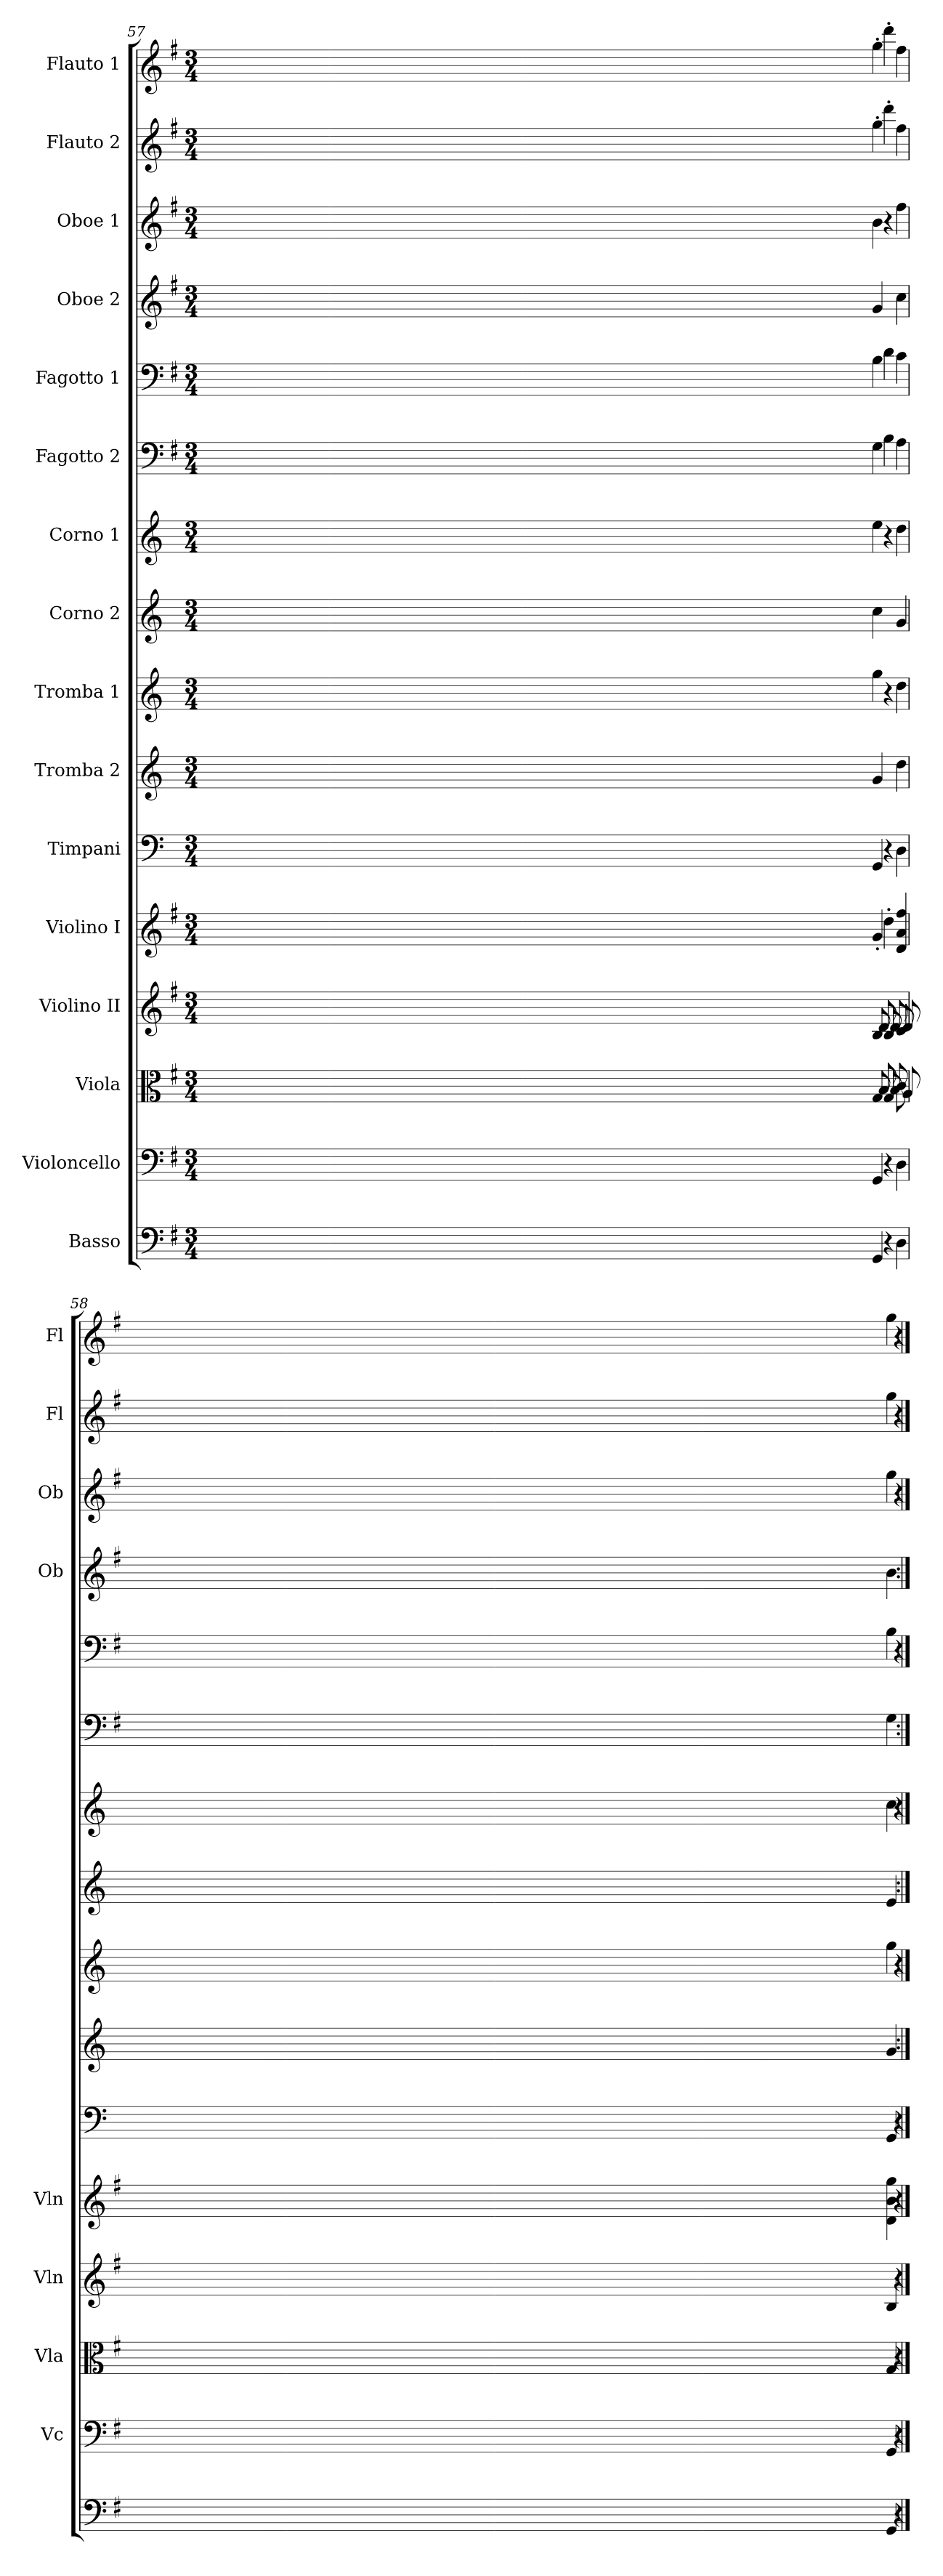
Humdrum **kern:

**kern	**kern	**kern	**kern	**kern	**kern	**kern	**kern	**kern	**kern	**kern	**kern	**kern	**kern	**kern	**kern
*part16	*part15	*part14	*part13	*part12	*part11	*part10	*part9	*part8	*part7	*part6	*part5	*part4	*part3	*part2	*part1
*staff16	*staff15	*staff14	*staff13	*staff12	*staff11	*staff10	*staff9	*staff8	*staff7	*staff6	*staff5	*staff4	*staff3	*staff2	*staff1
*I"Basso	*I"Violoncello	*I"Viola	*I"Violino II	*I"Violino I	*I"Timpani	*I"Tromba 2	*I"Tromba 1	*I"Corno 2	*I"Corno 1	*I"Fagotto 2	*I"Fagotto 1	*I"Oboe 2	*I"Oboe 1	*I"Flauto 2	*I"Flauto 1
*	*I'Vc	*I'Vla	*I'Vln	*I'Vln	*	*	*	*	*	*	*	*I'Ob	*I'Ob	*I'Fl	*I'Fl
*clefF4	*clefF4	*clefC3	*clefG2	*clefG2	*clefF4	*clefG2	*clefG2	*clefG2	*clefG2	*clefF4	*clefF4	*clefG2	*clefG2	*clefG2	*clefG2
*ITrd7c12	*	*	*	*	*	*ITrd1c2	*ITrd1c2	*ITrd3c5	*ITrd3c5	*	*	*	*	*	*
*k[f#]	*k[f#]	*k[f#]	*k[f#]	*k[f#]	*	*	*	*	*	*k[f#]	*k[f#]	*k[f#]	*k[f#]	*k[f#]	*k[f#]
*M3/4	*M3/4	*M3/4	*M3/4	*M3/4	*M3/4	*M3/4	*M3/4	*M3/4	*M3/4	*M3/4	*M3/4	*M3/4	*M3/4	*M3/4	*M3/4
=57	=57	=57	=57	=57	=57	=57	=57	=57	=57	=57	=57	=57	=57	=57	=57
1ryy	1ryy	1ryy	1ryy	1ryy	1ryy	1ryy	1ryy	1ryy	1ryy	1ryy	1ryy	1ryy	1ryy	1ryy	1ryy
1ryy	1ryy	1ryy	1ryy	1ryy	1ryy	1ryy	1ryy	1ryy	1ryy	1ryy	1ryy	1ryy	1ryy	1ryy	1ryy
1ryy	1ryy	1ryy	1ryy	1ryy	1ryy	1ryy	1ryy	1ryy	1ryy	1ryy	1ryy	1ryy	1ryy	1ryy	1ryy
1ryy	1ryy	1ryy	1ryy	1ryy	1ryy	1ryy	1ryy	1ryy	1ryy	1ryy	1ryy	1ryy	1ryy	1ryy	1ryy
1ryy	1ryy	1ryy	1ryy	1ryy	1ryy	1ryy	1ryy	1ryy	1ryy	1ryy	1ryy	1ryy	1ryy	1ryy	1ryy
1ryy	1ryy	1ryy	1ryy	1ryy	1ryy	1ryy	1ryy	1ryy	1ryy	1ryy	1ryy	1ryy	1ryy	1ryy	1ryy
1ryy	1ryy	1ryy	1ryy	1ryy	1ryy	1ryy	1ryy	1ryy	1ryy	1ryy	1ryy	1ryy	1ryy	1ryy	1ryy
1ryy	1ryy	1ryy	1ryy	1ryy	1ryy	1ryy	1ryy	1ryy	1ryy	1ryy	1ryy	1ryy	1ryy	1ryy	1ryy
1ryy	1ryy	1ryy	1ryy	1ryy	1ryy	1ryy	1ryy	1ryy	1ryy	1ryy	1ryy	1ryy	1ryy	1ryy	1ryy
1ryy	1ryy	1ryy	1ryy	1ryy	1ryy	1ryy	1ryy	1ryy	1ryy	1ryy	1ryy	1ryy	1ryy	1ryy	1ryy
1ryy	1ryy	1ryy	1ryy	1ryy	1ryy	1ryy	1ryy	1ryy	1ryy	1ryy	1ryy	1ryy	1ryy	1ryy	1ryy
1ryy	1ryy	1ryy	1ryy	1ryy	1ryy	1ryy	1ryy	1ryy	1ryy	1ryy	1ryy	1ryy	1ryy	1ryy	1ryy
1ryy	1ryy	1ryy	1ryy	1ryy	1ryy	1ryy	1ryy	1ryy	1ryy	1ryy	1ryy	1ryy	1ryy	1ryy	1ryy
1ryy	1ryy	1ryy	1ryy	1ryy	1ryy	1ryy	1ryy	1ryy	1ryy	1ryy	1ryy	1ryy	1ryy	1ryy	1ryy
1ryy	1ryy	1ryy	1ryy	1ryy	1ryy	1ryy	1ryy	1ryy	1ryy	1ryy	1ryy	1ryy	1ryy	1ryy	1ryy
1ryy	1ryy	1ryy	1ryy	1ryy	1ryy	1ryy	1ryy	1ryy	1ryy	1ryy	1ryy	1ryy	1ryy	1ryy	1ryy
1ryy	1ryy	1ryy	1ryy	1ryy	1ryy	1ryy	1ryy	1ryy	1ryy	1ryy	1ryy	1ryy	1ryy	1ryy	1ryy
1ryy	1ryy	1ryy	1ryy	1ryy	1ryy	1ryy	1ryy	1ryy	1ryy	1ryy	1ryy	1ryy	1ryy	1ryy	1ryy
1ryy	1ryy	1ryy	1ryy	1ryy	1ryy	1ryy	1ryy	1ryy	1ryy	1ryy	1ryy	1ryy	1ryy	1ryy	1ryy
1ryy	1ryy	1ryy	1ryy	1ryy	1ryy	1ryy	1ryy	1ryy	1ryy	1ryy	1ryy	1ryy	1ryy	1ryy	1ryy
1ryy	1ryy	1ryy	1ryy	1ryy	1ryy	1ryy	1ryy	1ryy	1ryy	1ryy	1ryy	1ryy	1ryy	1ryy	1ryy
1ryy	1ryy	1ryy	1ryy	1ryy	1ryy	1ryy	1ryy	1ryy	1ryy	1ryy	1ryy	1ryy	1ryy	1ryy	1ryy
1ryy	1ryy	1ryy	1ryy	1ryy	1ryy	1ryy	1ryy	1ryy	1ryy	1ryy	1ryy	1ryy	1ryy	1ryy	1ryy
1ryy	1ryy	1ryy	1ryy	1ryy	1ryy	1ryy	1ryy	1ryy	1ryy	1ryy	1ryy	1ryy	1ryy	1ryy	1ryy
1ryy	1ryy	1ryy	1ryy	1ryy	1ryy	1ryy	1ryy	1ryy	1ryy	1ryy	1ryy	1ryy	1ryy	1ryy	1ryy
1ryy	1ryy	1ryy	1ryy	1ryy	1ryy	1ryy	1ryy	1ryy	1ryy	1ryy	1ryy	1ryy	1ryy	1ryy	1ryy
1ryy	1ryy	1ryy	1ryy	1ryy	1ryy	1ryy	1ryy	1ryy	1ryy	1ryy	1ryy	1ryy	1ryy	1ryy	1ryy
1ryy	1ryy	1ryy	1ryy	1ryy	1ryy	1ryy	1ryy	1ryy	1ryy	1ryy	1ryy	1ryy	1ryy	1ryy	1ryy
1ryy	1ryy	1ryy	1ryy	1ryy	1ryy	1ryy	1ryy	1ryy	1ryy	1ryy	1ryy	1ryy	1ryy	1ryy	1ryy
1ryy	1ryy	1ryy	1ryy	1ryy	1ryy	1ryy	1ryy	1ryy	1ryy	1ryy	1ryy	1ryy	1ryy	1ryy	1ryy
1ryy	1ryy	1ryy	1ryy	1ryy	1ryy	1ryy	1ryy	1ryy	1ryy	1ryy	1ryy	1ryy	1ryy	1ryy	1ryy
1ryy	1ryy	1ryy	1ryy	1ryy	1ryy	1ryy	1ryy	1ryy	1ryy	1ryy	1ryy	1ryy	1ryy	1ryy	1ryy
1ryy	1ryy	1ryy	1ryy	1ryy	1ryy	1ryy	1ryy	1ryy	1ryy	1ryy	1ryy	1ryy	1ryy	1ryy	1ryy
1ryy	1ryy	1ryy	1ryy	1ryy	1ryy	1ryy	1ryy	1ryy	1ryy	1ryy	1ryy	1ryy	1ryy	1ryy	1ryy
1ryy	1ryy	1ryy	1ryy	1ryy	1ryy	1ryy	1ryy	1ryy	1ryy	1ryy	1ryy	1ryy	1ryy	1ryy	1ryy
1ryy	1ryy	1ryy	1ryy	1ryy	1ryy	1ryy	1ryy	1ryy	1ryy	1ryy	1ryy	1ryy	1ryy	1ryy	1ryy
1ryy	1ryy	1ryy	1ryy	1ryy	1ryy	1ryy	1ryy	1ryy	1ryy	1ryy	1ryy	1ryy	1ryy	1ryy	1ryy
1ryy	1ryy	1ryy	1ryy	1ryy	1ryy	1ryy	1ryy	1ryy	1ryy	1ryy	1ryy	1ryy	1ryy	1ryy	1ryy
1ryy	1ryy	1ryy	1ryy	1ryy	1ryy	1ryy	1ryy	1ryy	1ryy	1ryy	1ryy	1ryy	1ryy	1ryy	1ryy
1ryy	1ryy	1ryy	1ryy	1ryy	1ryy	1ryy	1ryy	1ryy	1ryy	1ryy	1ryy	1ryy	1ryy	1ryy	1ryy
1ryy	1ryy	1ryy	1ryy	1ryy	1ryy	1ryy	1ryy	1ryy	1ryy	1ryy	1ryy	1ryy	1ryy	1ryy	1ryy
2ryy	2ryy	2ryy	2ryy	2ryy	2ryy	2ryy	2ryy	2ryy	2ryy	2ryy	2ryy	2ryy	2ryy	2ryy	2ryy
16ryy	16ryy	16ryy	16ryy	16ryy	16ryy	16ryy	16ryy	16ryy	16ryy	16ryy	16ryy	16ryy	16ryy	16ryy	16ryy
4GGG	4GG	8G	8B	4g'	4GG	4f	4ff	4g	4b	4G	4B	4g	4b	4gg'	4gg'
.	.	8B	8d	.	.	.	.	.	.	.	.	.	.	.	.
4r	4r	8G	8B	4dd'	4r	4ryy	4r	4ryy	4r	4B	4d	4ryy	4r	4ddd'	4ddd'
.	.	8B	8d	.	.	.	.	.	.	.	.	.	.	.	.
4DD	4D	8c	8c	4d 4a 4ff#	4D	4cc	4cc	4d	4a	4A	4c	4cc	4ff#	4ff#	4ff#
.	.	8A	8d	.	.	.	.	.	.	.	.	.	.	.	.
=58	=58	=58	=58	=58	=58	=58	=58	=58	=58	=58	=58	=58	=58	=58	=58
1ryy	1ryy	1ryy	1ryy	1ryy	1ryy	1ryy	1ryy	1ryy	1ryy	1ryy	1ryy	1ryy	1ryy	1ryy	1ryy
1ryy	1ryy	1ryy	1ryy	1ryy	1ryy	1ryy	1ryy	1ryy	1ryy	1ryy	1ryy	1ryy	1ryy	1ryy	1ryy
1ryy	1ryy	1ryy	1ryy	1ryy	1ryy	1ryy	1ryy	1ryy	1ryy	1ryy	1ryy	1ryy	1ryy	1ryy	1ryy
1ryy	1ryy	1ryy	1ryy	1ryy	1ryy	1ryy	1ryy	1ryy	1ryy	1ryy	1ryy	1ryy	1ryy	1ryy	1ryy
1ryy	1ryy	1ryy	1ryy	1ryy	1ryy	1ryy	1ryy	1ryy	1ryy	1ryy	1ryy	1ryy	1ryy	1ryy	1ryy
1ryy	1ryy	1ryy	1ryy	1ryy	1ryy	1ryy	1ryy	1ryy	1ryy	1ryy	1ryy	1ryy	1ryy	1ryy	1ryy
1ryy	1ryy	1ryy	1ryy	1ryy	1ryy	1ryy	1ryy	1ryy	1ryy	1ryy	1ryy	1ryy	1ryy	1ryy	1ryy
1ryy	1ryy	1ryy	1ryy	1ryy	1ryy	1ryy	1ryy	1ryy	1ryy	1ryy	1ryy	1ryy	1ryy	1ryy	1ryy
1ryy	1ryy	1ryy	1ryy	1ryy	1ryy	1ryy	1ryy	1ryy	1ryy	1ryy	1ryy	1ryy	1ryy	1ryy	1ryy
1ryy	1ryy	1ryy	1ryy	1ryy	1ryy	1ryy	1ryy	1ryy	1ryy	1ryy	1ryy	1ryy	1ryy	1ryy	1ryy
1ryy	1ryy	1ryy	1ryy	1ryy	1ryy	1ryy	1ryy	1ryy	1ryy	1ryy	1ryy	1ryy	1ryy	1ryy	1ryy
1ryy	1ryy	1ryy	1ryy	1ryy	1ryy	1ryy	1ryy	1ryy	1ryy	1ryy	1ryy	1ryy	1ryy	1ryy	1ryy
1ryy	1ryy	1ryy	1ryy	1ryy	1ryy	1ryy	1ryy	1ryy	1ryy	1ryy	1ryy	1ryy	1ryy	1ryy	1ryy
1ryy	1ryy	1ryy	1ryy	1ryy	1ryy	1ryy	1ryy	1ryy	1ryy	1ryy	1ryy	1ryy	1ryy	1ryy	1ryy
1ryy	1ryy	1ryy	1ryy	1ryy	1ryy	1ryy	1ryy	1ryy	1ryy	1ryy	1ryy	1ryy	1ryy	1ryy	1ryy
1ryy	1ryy	1ryy	1ryy	1ryy	1ryy	1ryy	1ryy	1ryy	1ryy	1ryy	1ryy	1ryy	1ryy	1ryy	1ryy
1ryy	1ryy	1ryy	1ryy	1ryy	1ryy	1ryy	1ryy	1ryy	1ryy	1ryy	1ryy	1ryy	1ryy	1ryy	1ryy
1ryy	1ryy	1ryy	1ryy	1ryy	1ryy	1ryy	1ryy	1ryy	1ryy	1ryy	1ryy	1ryy	1ryy	1ryy	1ryy
1ryy	1ryy	1ryy	1ryy	1ryy	1ryy	1ryy	1ryy	1ryy	1ryy	1ryy	1ryy	1ryy	1ryy	1ryy	1ryy
1ryy	1ryy	1ryy	1ryy	1ryy	1ryy	1ryy	1ryy	1ryy	1ryy	1ryy	1ryy	1ryy	1ryy	1ryy	1ryy
1ryy	1ryy	1ryy	1ryy	1ryy	1ryy	1ryy	1ryy	1ryy	1ryy	1ryy	1ryy	1ryy	1ryy	1ryy	1ryy
1ryy	1ryy	1ryy	1ryy	1ryy	1ryy	1ryy	1ryy	1ryy	1ryy	1ryy	1ryy	1ryy	1ryy	1ryy	1ryy
1ryy	1ryy	1ryy	1ryy	1ryy	1ryy	1ryy	1ryy	1ryy	1ryy	1ryy	1ryy	1ryy	1ryy	1ryy	1ryy
1ryy	1ryy	1ryy	1ryy	1ryy	1ryy	1ryy	1ryy	1ryy	1ryy	1ryy	1ryy	1ryy	1ryy	1ryy	1ryy
1ryy	1ryy	1ryy	1ryy	1ryy	1ryy	1ryy	1ryy	1ryy	1ryy	1ryy	1ryy	1ryy	1ryy	1ryy	1ryy
1ryy	1ryy	1ryy	1ryy	1ryy	1ryy	1ryy	1ryy	1ryy	1ryy	1ryy	1ryy	1ryy	1ryy	1ryy	1ryy
1ryy	1ryy	1ryy	1ryy	1ryy	1ryy	1ryy	1ryy	1ryy	1ryy	1ryy	1ryy	1ryy	1ryy	1ryy	1ryy
1ryy	1ryy	1ryy	1ryy	1ryy	1ryy	1ryy	1ryy	1ryy	1ryy	1ryy	1ryy	1ryy	1ryy	1ryy	1ryy
1ryy	1ryy	1ryy	1ryy	1ryy	1ryy	1ryy	1ryy	1ryy	1ryy	1ryy	1ryy	1ryy	1ryy	1ryy	1ryy
1ryy	1ryy	1ryy	1ryy	1ryy	1ryy	1ryy	1ryy	1ryy	1ryy	1ryy	1ryy	1ryy	1ryy	1ryy	1ryy
1ryy	1ryy	1ryy	1ryy	1ryy	1ryy	1ryy	1ryy	1ryy	1ryy	1ryy	1ryy	1ryy	1ryy	1ryy	1ryy
1ryy	1ryy	1ryy	1ryy	1ryy	1ryy	1ryy	1ryy	1ryy	1ryy	1ryy	1ryy	1ryy	1ryy	1ryy	1ryy
1ryy	1ryy	1ryy	1ryy	1ryy	1ryy	1ryy	1ryy	1ryy	1ryy	1ryy	1ryy	1ryy	1ryy	1ryy	1ryy
1ryy	1ryy	1ryy	1ryy	1ryy	1ryy	1ryy	1ryy	1ryy	1ryy	1ryy	1ryy	1ryy	1ryy	1ryy	1ryy
1ryy	1ryy	1ryy	1ryy	1ryy	1ryy	1ryy	1ryy	1ryy	1ryy	1ryy	1ryy	1ryy	1ryy	1ryy	1ryy
1ryy	1ryy	1ryy	1ryy	1ryy	1ryy	1ryy	1ryy	1ryy	1ryy	1ryy	1ryy	1ryy	1ryy	1ryy	1ryy
1ryy	1ryy	1ryy	1ryy	1ryy	1ryy	1ryy	1ryy	1ryy	1ryy	1ryy	1ryy	1ryy	1ryy	1ryy	1ryy
1ryy	1ryy	1ryy	1ryy	1ryy	1ryy	1ryy	1ryy	1ryy	1ryy	1ryy	1ryy	1ryy	1ryy	1ryy	1ryy
1ryy	1ryy	1ryy	1ryy	1ryy	1ryy	1ryy	1ryy	1ryy	1ryy	1ryy	1ryy	1ryy	1ryy	1ryy	1ryy
1ryy	1ryy	1ryy	1ryy	1ryy	1ryy	1ryy	1ryy	1ryy	1ryy	1ryy	1ryy	1ryy	1ryy	1ryy	1ryy
1ryy	1ryy	1ryy	1ryy	1ryy	1ryy	1ryy	1ryy	1ryy	1ryy	1ryy	1ryy	1ryy	1ryy	1ryy	1ryy
1ryy	1ryy	1ryy	1ryy	1ryy	1ryy	1ryy	1ryy	1ryy	1ryy	1ryy	1ryy	1ryy	1ryy	1ryy	1ryy
4ryy	4ryy	4ryy	4ryy	4ryy	4ryy	4ryy	4ryy	4ryy	4ryy	4ryy	4ryy	4ryy	4ryy	4ryy	4ryy
16ryy	16ryy	16ryy	16ryy	16ryy	16ryy	16ryy	16ryy	16ryy	16ryy	16ryy	16ryy	16ryy	16ryy	16ryy	16ryy
4GGG	4GG	4G	4B	4d 4b 4gg	4GG	4f	4ff	4B	4g	4G	4B	4b	4gg	4gg	4gg
4r	4r	4r	4r	4r	4r	4ryy	4r	4ryy	4r	4ryy	4r	4ryy	4r	4r	4r
=:|!	=:|!	=:|!	=:|!	=:|!	=:|!	=:|!	=:|!	=:|!	=:|!	=:|!	=:|!	=:|!	=:|!	=:|!	=:|!
*-	*-	*-	*-	*-	*-	*-	*-	*-	*-	*-	*-	*-	*-	*-	*-
